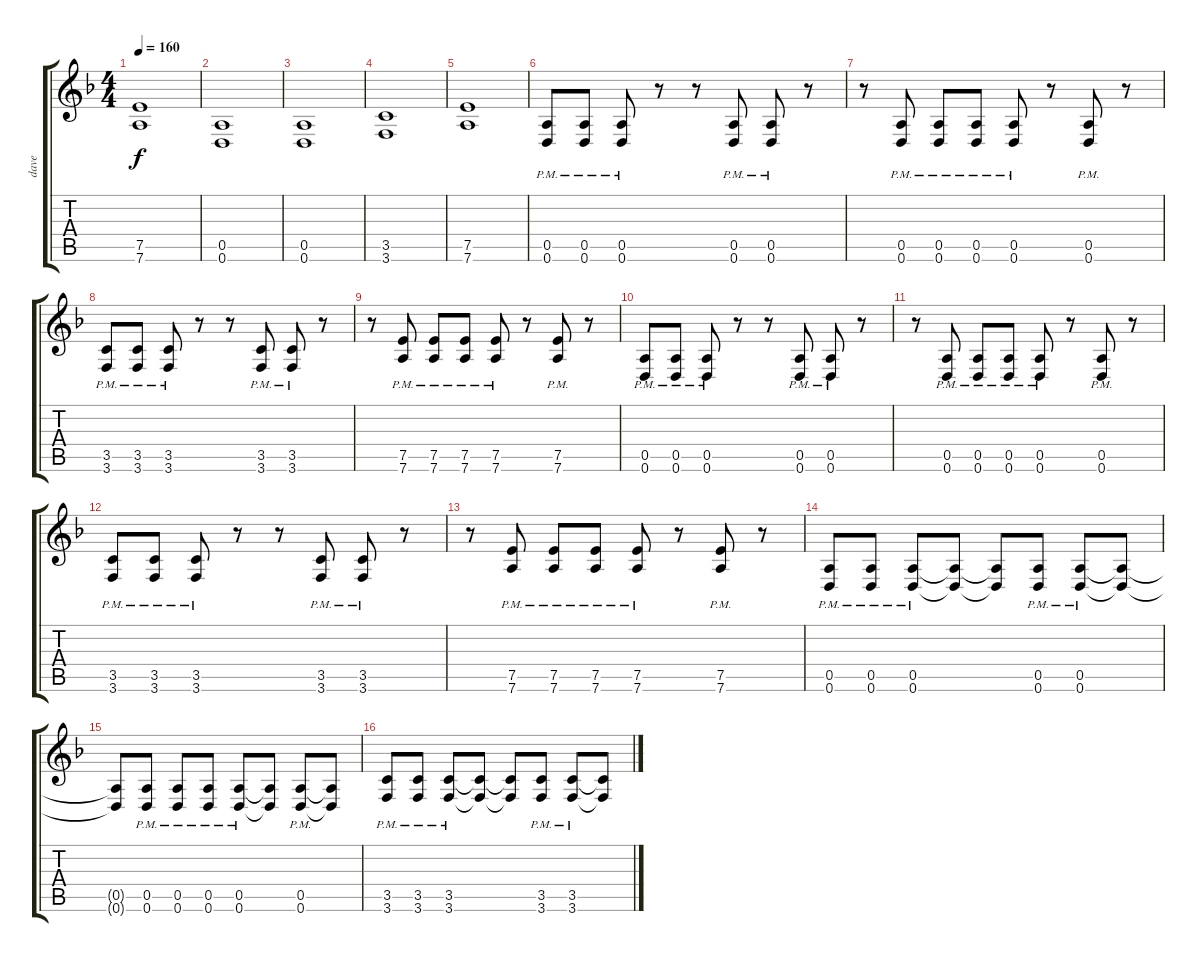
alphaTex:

\track ("dave" "dave") {instrument distortionguitar}
\staff {score tabs}
\tuning (E4 B3 G3 D3 A2 D2) {hide}
\ts (4 4)
\tempo 160
\clef g2
\ks f
(7.5 7.6).1{dy f} |
(0.5 0.6).1 |
(0.5 0.6).1 |
(3.5 3.6).1 |
(7.5 7.6).1 |
(0.5{pm} 0.6{pm}).8 (0.5{pm} 0.6{pm}).8 (0.5{pm} 0.6{pm}).8 r.8 r.8 (0.5{pm} 0.6{pm}).8 (0.5{pm} 0.6{pm}).8 r.8 |
r.8 (0.5{pm} 0.6{pm}).8 (0.5{pm} 0.6{pm}).8 (0.5{pm} 0.6{pm}).8 (0.5{pm} 0.6{pm}).8 r.8 (0.5{pm} 0.6{pm}).8 r.8 |
(3.5{pm} 3.6{pm}).8 (3.5{pm} 3.6{pm}).8 (3.5{pm} 3.6{pm}).8 r.8 r.8 (3.5{pm} 3.6{pm}).8 (3.5{pm} 3.6{pm}).8 r.8 |
r.8 (7.5{pm} 7.6{pm}).8 (7.5{pm} 7.6{pm}).8 (7.5{pm} 7.6{pm}).8 (7.5{pm} 7.6{pm}).8 r.8 (7.5{pm} 7.6{pm}).8 r.8 |
(0.5{pm} 0.6{pm}).8 (0.5{pm} 0.6{pm}).8 (0.5{pm} 0.6{pm}).8 r.8 r.8 (0.5{pm} 0.6{pm}).8 (0.5{pm} 0.6{pm}).8 r.8 |
r.8 (0.5{pm} 0.6{pm}).8 (0.5{pm} 0.6{pm}).8 (0.5{pm} 0.6{pm}).8 (0.5{pm} 0.6{pm}).8 r.8 (0.5{pm} 0.6{pm}).8 r.8 |
(3.5{pm} 3.6{pm}).8 (3.5{pm} 3.6{pm}).8 (3.5{pm} 3.6{pm}).8 r.8 r.8 (3.5{pm} 3.6{pm}).8 (3.5{pm} 3.6{pm}).8 r.8 |
r.8 (7.5{pm} 7.6{pm}).8 (7.5{pm} 7.6{pm}).8 (7.5{pm} 7.6{pm}).8 (7.5{pm} 7.6{pm}).8 r.8 (7.5{pm} 7.6{pm}).8 r.8 |
(0.5{pm} 0.6{pm}).8 (0.5{pm} 0.6{pm}).8 (0.5{pm} 0.6{pm}).8 (0.5{t} 0.6{t}).8 (0.5{t} 0.6{t}).8 (0.5{pm} 0.6{pm}).8 (0.5{pm} 0.6{pm}).8 (0.5{t} 0.6{t}).8 |
(0.5{t} 0.6{t}).8 (0.5{pm} 0.6{pm}).8 (0.5{pm} 0.6{pm}).8 (0.5{pm} 0.6{pm}).8 (0.5{pm} 0.6{pm}).8 (0.5{t} 0.6{t}).8 (0.5{pm} 0.6{pm}).8 (0.5{t} 0.6{t}).8 |
(3.5{pm} 3.6{pm}).8 (3.5{pm} 3.6{pm}).8 (3.5{pm} 3.6{pm}).8 (3.5{t} 3.6{t}).8 (3.5{t} 3.6{t}).8 (3.5{pm} 3.6{pm}).8 (3.5{pm} 3.6{pm}).8 (3.5{t} 3.6{t}).8
